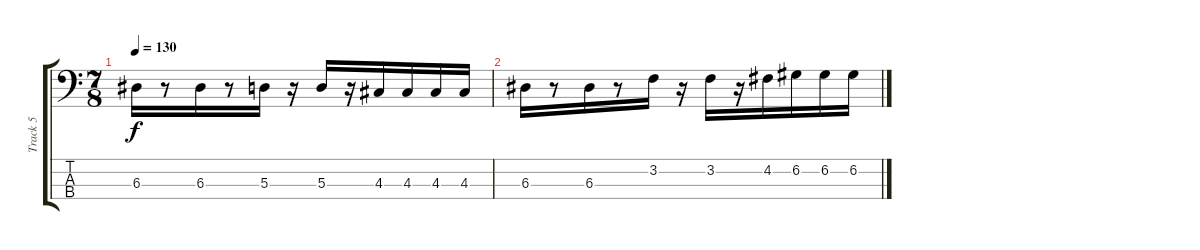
\track ("Track 5" "Track 5") {instrument slapbass1}
\staff {score tabs}
\tuning (G2 D2 A1 E1) {hide}
\ts (7 8)
\tempo 130
\clef f4
\ks c
6.3.16{dy f} r.8 6.3.16 r.8 5.3.16 r.16 5.3.16 r.16 4.3.16 4.3.16 4.3.16 4.3.16 |
6.3.16 r.8 6.3.16 r.8 3.2.16 r.16 3.2.16 r.16 4.2.16 6.2.16 6.2.16 6.2.16
